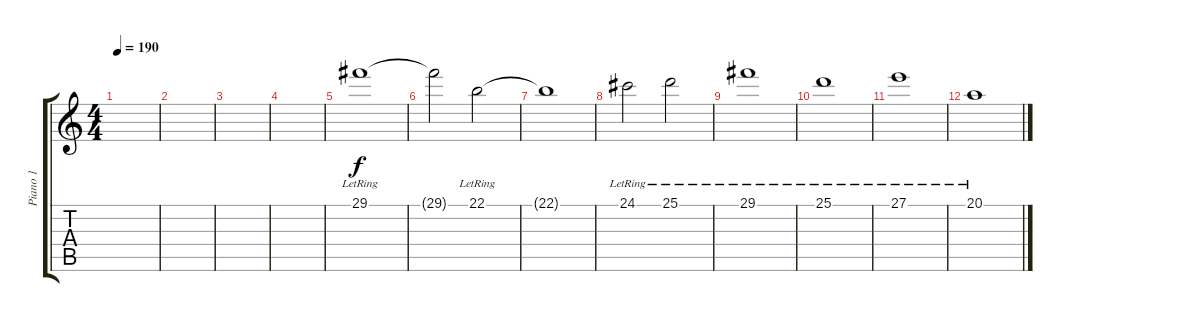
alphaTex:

\track ("Piano 1" "Piano 1") {instrument brightacousticpiano}
\staff {score tabs}
\tuning (Db4 Ab3 E3 B2 Gb2 B1) {hide}
\ts (4 4)
\tempo 190
\clef g2
\ks c
|
|
|
|
29.1{lr}.1 |
29.1{t}.2 22.1{lr}.2 |
22.1{t}.1 |
24.1{lr}.2 25.1{lr}.2 |
29.1{lr}.1 |
25.1{lr}.1 |
27.1{lr}.1 |
20.1{lr}.1
